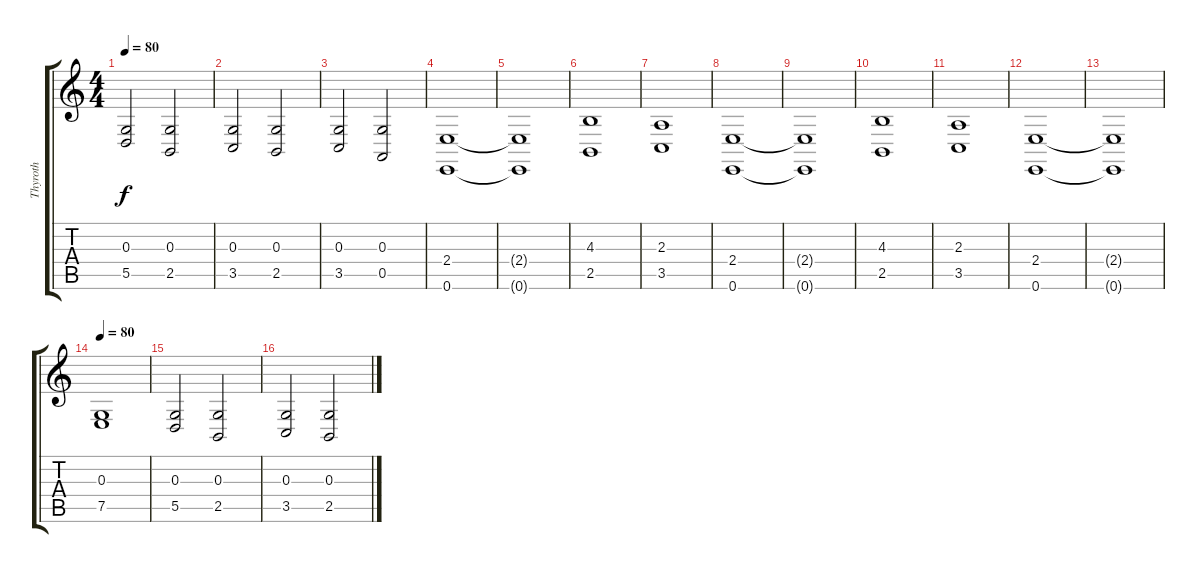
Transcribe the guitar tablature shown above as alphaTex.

\track ("Thyroth" "Thyroth") {instrument choiraahs}
\staff {score tabs}
\tuning (E4 B3 G3 D3 A2 E2) {hide}
\ts (4 4)
\tempo 80
\clef g2
\ks c
(0.3 5.5).2{dy f} (0.3 2.5).2 |
(0.3 3.5).2 (0.3 2.5).2 |
(0.3 3.5).2 (0.3 0.5).2 |
(2.4 0.6).1 |
(2.4{t} 0.6{t}).1 |
(4.3 2.5).1 |
(2.3 3.5).1 |
(2.4 0.6).1 |
(2.4{t} 0.6{t}).1 |
(4.3 2.5).1 |
(2.3 3.5).1 |
(2.4 0.6).1 |
(2.4{t} 0.6{t}).1 |
\tempo 80
(0.3 7.5).1 |
(0.3 5.5).2 (0.3 2.5).2 |
(0.3 3.5).2 (0.3 2.5).2
